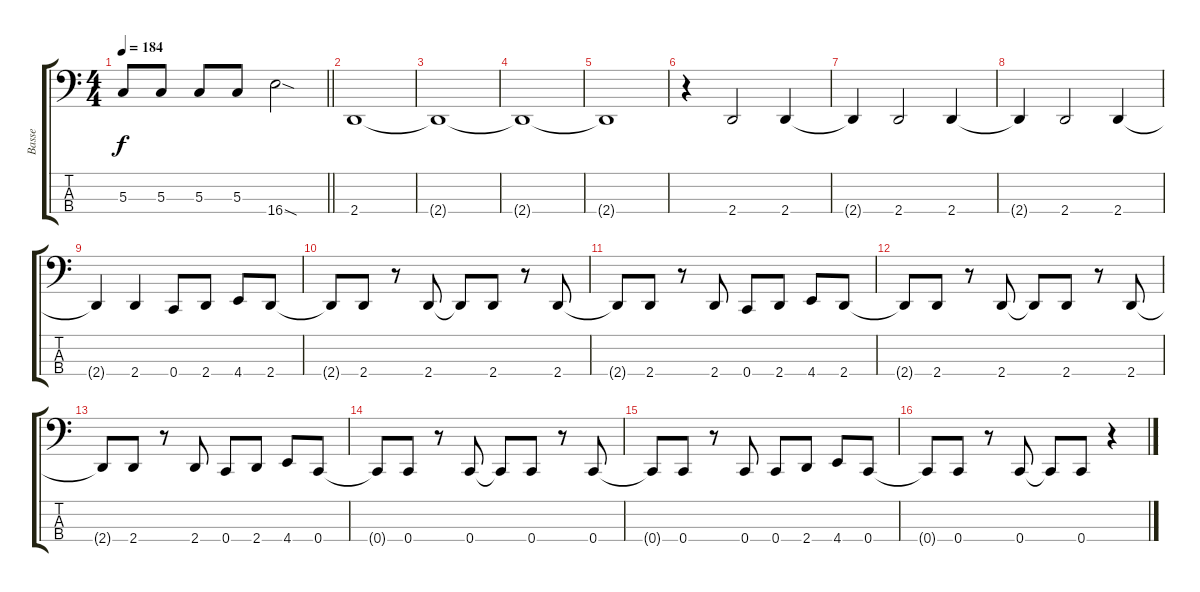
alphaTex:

\track ("Basse" "Basse") {instrument electricbassfinger}
\staff {score tabs}
\tuning (F2 C2 G1 C1) {hide}
\ts (4 4)
\tempo 184
\clef f4
\barLineRight lightlight
\ks c
5.3.8{dy f} 5.3.8 5.3.8 5.3.8 16.4{sod}.2 |
2.4.1 |
2.4{t}.1 |
2.4{t}.1 |
2.4{t}.1 |
r.4 2.4.2 2.4.4 |
2.4{t}.4 2.4.2 2.4.4 |
2.4{t}.4 2.4.2 2.4.4 |
2.4{t}.4 2.4.4 0.4.8 2.4.8 4.4.8 2.4.8 |
2.4{t}.8 2.4.8 r.8 2.4.8 2.4{t}.8 2.4.8 r.8 2.4.8 |
2.4{t}.8 2.4.8 r.8 2.4.8 0.4.8 2.4.8 4.4.8 2.4.8 |
2.4{t}.8 2.4.8 r.8 2.4.8 2.4{t}.8 2.4.8 r.8 2.4.8 |
2.4{t}.8 2.4.8 r.8 2.4.8 0.4.8 2.4.8 4.4.8 0.4.8 |
0.4{t}.8 0.4.8 r.8 0.4.8 0.4{t}.8 0.4.8 r.8 0.4.8 |
0.4{t}.8 0.4.8 r.8 0.4.8 0.4.8 2.4.8 4.4.8 0.4.8 |
0.4{t}.8 0.4.8 r.8 0.4.8 0.4{t}.8 0.4.8 r.4
